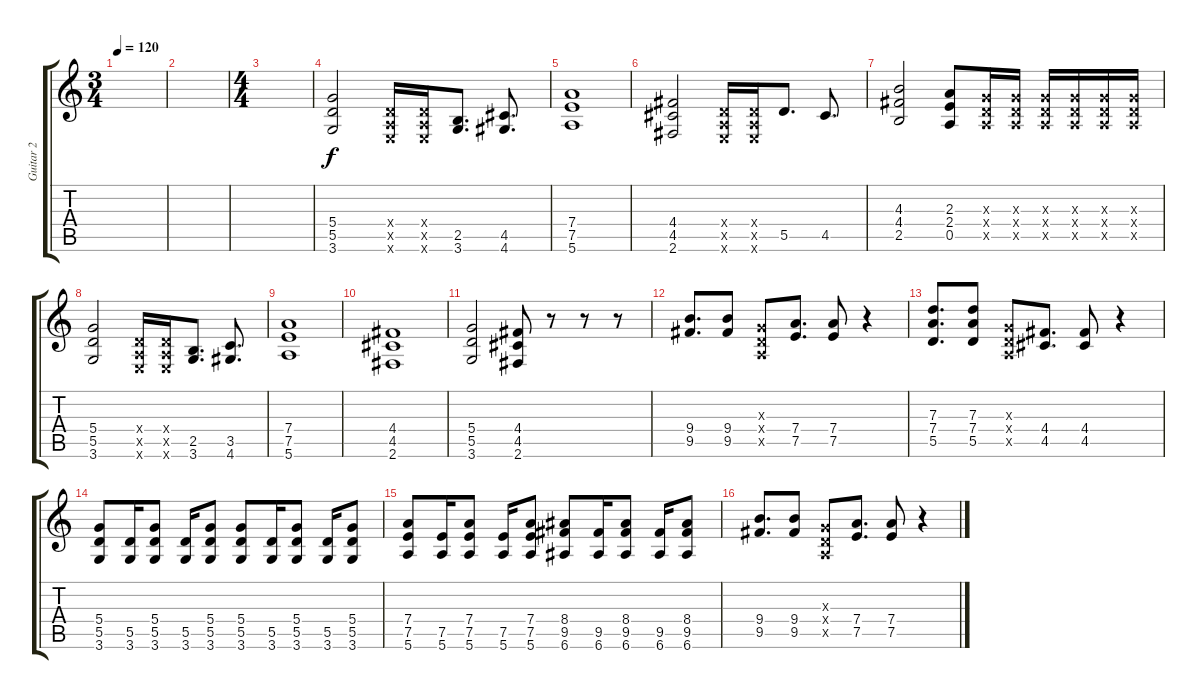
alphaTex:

\track ("Guitar 2" "Guitar 2") {instrument distortionguitar}
\staff {score tabs}
\tuning (E4 B3 G3 D3 A2 E2) {hide}
\ts (3 4)
\tempo 120
\clef g2
\ks c
|
|
\ts (4 4)
|
(5.4 5.5 3.6).2{volume 16} (0.4{x} 0.5{x} 0.6{x}).16 (0.4{x} 0.5{x} 0.6{x}).16 (2.5 3.6).8{d} (4.5 4.6).8{d} |
(7.4 7.5 5.6).1 |
(4.4 4.5 2.6).2 (0.4{x} 0.5{x} 0.6{x}).16 (0.4{x} 0.5{x} 0.6{x}).16 5.5.8{d} 4.5.8{d} |
(4.3 4.4 2.5).2 (2.3 2.4 0.5).8 (0.3{x} 0.4{x} 0.5{x}).16 (0.3{x} 0.4{x} 0.5{x}).16 (0.3{x} 0.4{x} 0.5{x}).16 (0.3{x} 0.4{x} 0.5{x}).16 (0.3{x} 0.4{x} 0.5{x}).16 (0.3{x} 0.4{x} 0.5{x}).16 |
(5.4 5.5 3.6).2{volume 16} (0.4{x} 0.5{x} 0.6{x}).16 (0.4{x} 0.5{x} 0.6{x}).16 (2.5 3.6).8{d} (3.5 4.6).8{d} |
(7.4 7.5 5.6).1 |
(4.4 4.5 2.6).1 |
(5.4 5.5 3.6).2 (4.4 4.5 2.6).8 r.8 r.8 r.8 |
(9.4 9.5).8{d} (9.4 9.5).8 (0.3{x} 0.4{x} 0.5{x}).8 (7.4 7.5).8{d} (7.4 7.5).8 r.4 |
(7.3 7.4 5.5).8{d} (7.3 7.4 5.5).8 (0.3{x} 0.4{x} 0.5{x}).8 (4.4 4.5).8{d} (4.4 4.5).8 r.4 |
(5.4 5.5 3.6).8 (5.5 3.6).16 (5.4 5.5 3.6).8 (5.5 3.6).16 (5.4 5.5 3.6).8 (5.4 5.5 3.6).8 (5.5 3.6).16 (5.4 5.5 3.6).8 (5.5 3.6).16 (5.4 5.5 3.6).8 |
(7.4 7.5 5.6).8 (7.5 5.6).16 (7.4 7.5 5.6).8 (7.5 5.6).16 (7.4 7.5 5.6).8 (8.4 9.5 6.6).8 (9.5 6.6).16 (8.4 9.5 6.6).8 (9.5 6.6).16 (8.4 9.5 6.6).8 |
(9.4 9.5).8{d} (9.4 9.5).8 (0.3{x} 0.4{x} 0.5{x}).8 (7.4 7.5).8{d} (7.4 7.5).8 r.4
